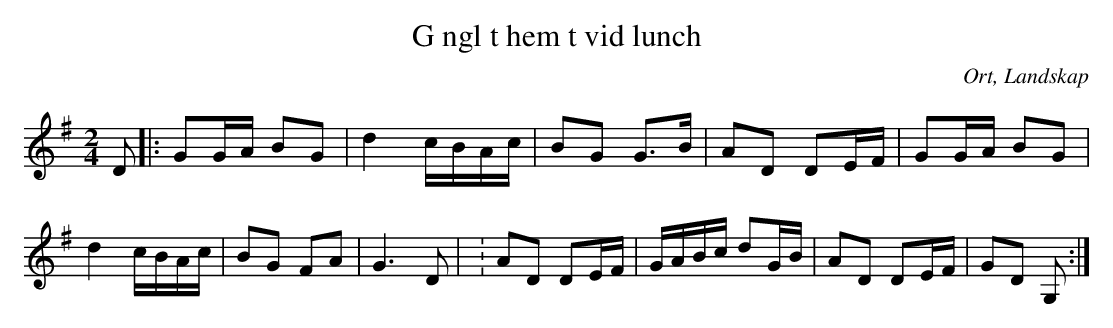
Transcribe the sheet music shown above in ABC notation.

X:1
T:G ngl t hem t vid lunch
O:Ort, Landskap
M:2/4
L:1/8
K:G
D|: GG/2A/2 BG | d2 c/2B/2A/2c/2 | BG G3/2B/2 | AD DE/2F/2 | GG/2A/2 BG | d2 c/2B/2A/2c/2 | BG FA | G3 D | : AD DE/2F/2 | G/2A/2B/2c/2 dG/2B/2 | AD DE/2F/2 | GD G, :|
